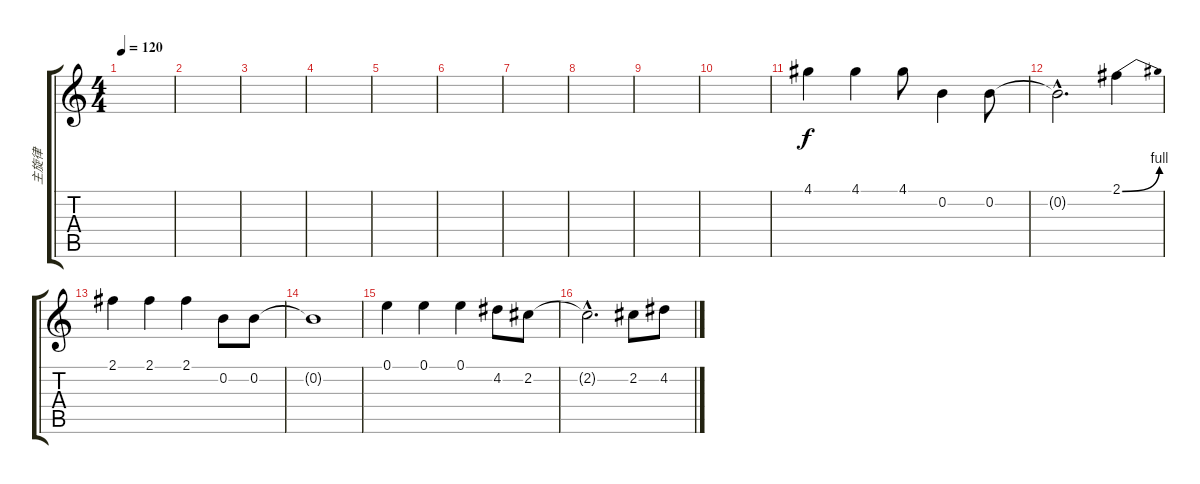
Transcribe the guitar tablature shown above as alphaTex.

\track ("主旋律" "主旋律") {instrument overdrivenguitar}
\staff {score tabs}
\tuning (E4 B3 G3 D3 A2 E2) {hide}
\ts (4 4)
\tempo 120
\clef g2
\ks c
|
|
|
|
|
|
|
|
|
|
4.1.4 4.1.4 4.1.8 0.2.4 0.2.8 |
0.2{hac t}.2{d} 2.1{be (bend 0 0 60 4)}.4 |
2.1.4 2.1.4 2.1.4 0.2.8 0.2.8 |
0.2{t}.1 |
0.1.4 0.1.4 0.1.4 4.2.8 2.2.8 |
2.2{hac t}.2{d} 2.2.8 4.2.8
